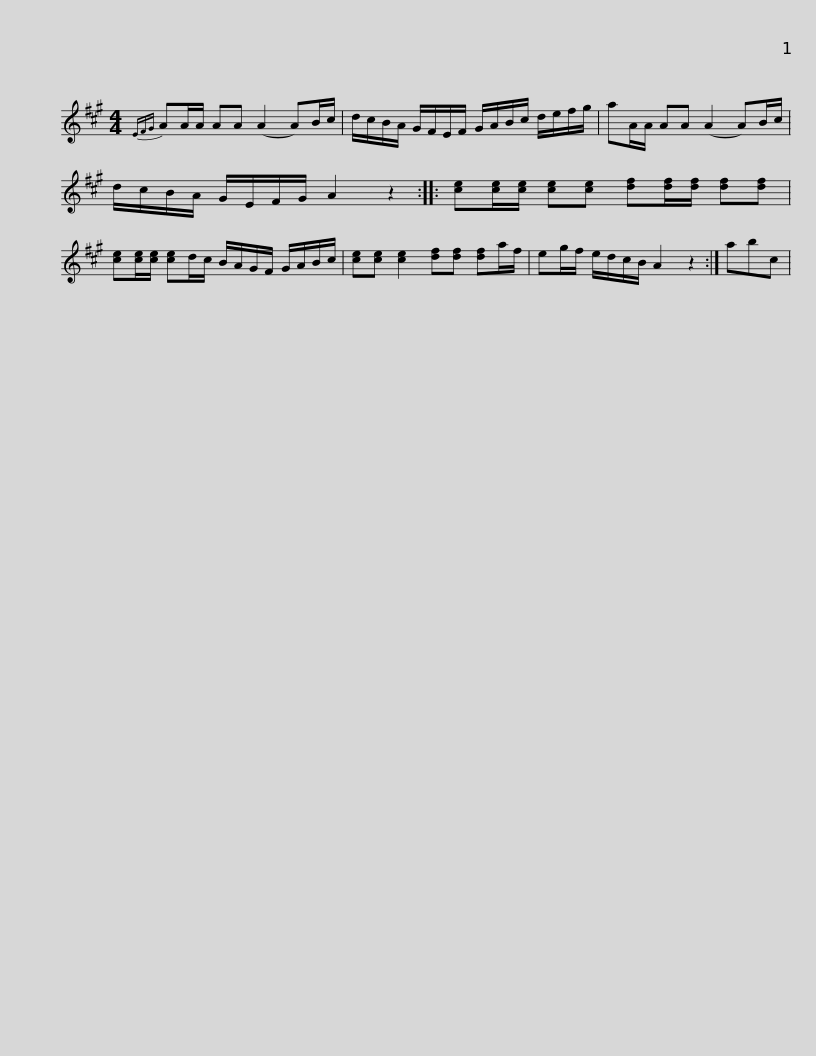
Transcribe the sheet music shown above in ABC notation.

X:1
L:1/8
M:4/4
I:linebreak $
K:A
V:1 treble
V:1
{EFG} AA/A/ AA (A2 A)B/c/ | d/c/B/A/ G/F/E/F/ G/A/B/c/ d/e/f/g/ | aA/A/ AA (A2 A)B/c/ | d/c/B/A/ G/E/F/G/ A2 z2 ::$ [ce][ce]/[ce]/ [ce][ce] [df][df]/[df]/ [df][df] | %5
 [ce][ce]/[ce]/ [ce]d/c/ B/A/G/F/ G/A/B/c/ | [ce][ce] [ce]2 [df][df] [df]a/f/ | eg/f/ e/d/c/B/ A2 z2 :| abc | %9
